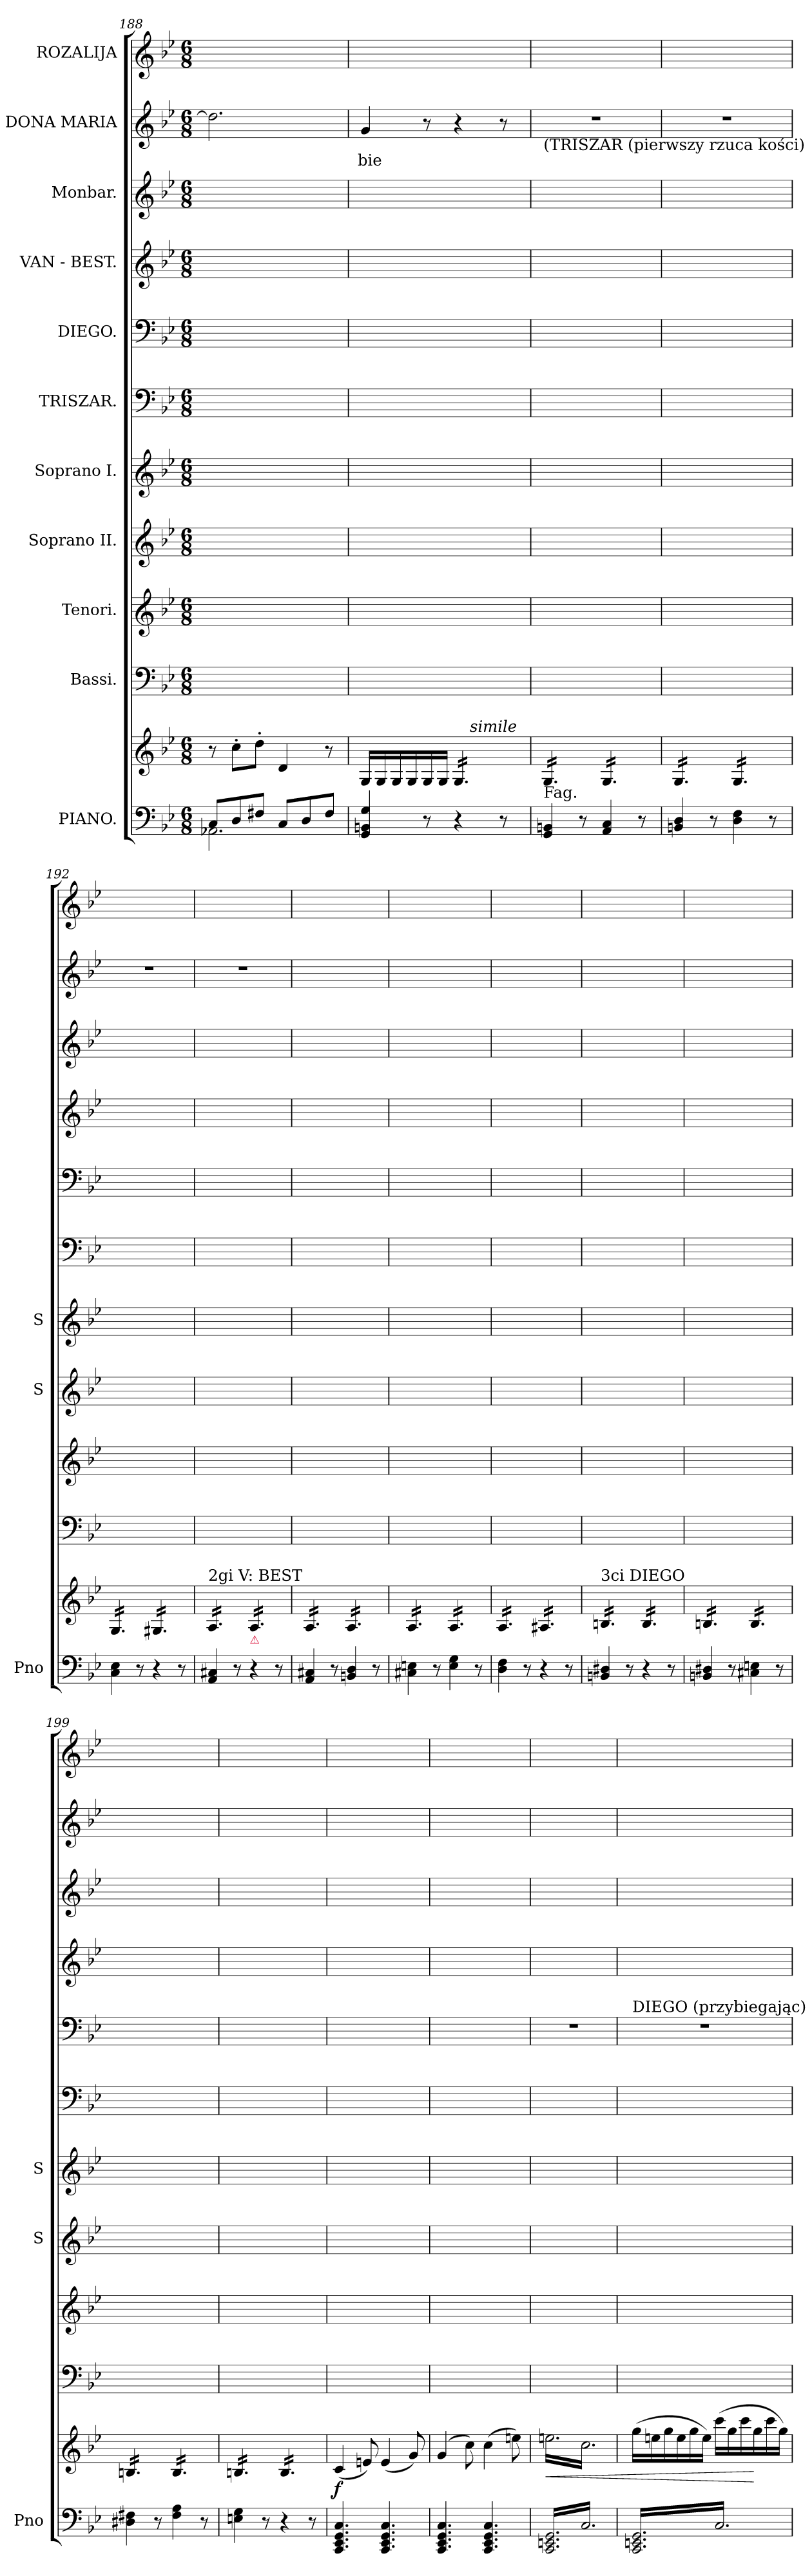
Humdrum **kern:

**kern	**kern	**dynam	**kern	**kern	**kern	**kern	**kern	**kern	**kern	**kern	**kern	**text	**kern
*part11	*part11	*part11	*part10	*part9	*part8	*part7	*part6	*part5	*part4	*part3	*part2	*part2	*part1
*staff12	*staff11	*staff11/12	*staff10	*staff9	*staff8	*staff7	*staff6	*staff5	*staff4	*staff3	*staff2	*staff2	*staff1
*I"PIANO.	*	*	*I"Bassi.	*I"Tenori.	*I"Soprano II.	*I"Soprano I.	*I"TRISZAR.	*I"DIEGO.	*I"VAN - BEST.	*I"Monbar.	*I"DONA MARIA	*	*I"ROZALIJA
*I'Pno	*	*	*	*	*I'S	*I'S	*	*	*	*	*	*	*
*clefF4	*clefG2	*	*clefF4	*clefG2	*clefG2	*clefG2	*clefF4	*clefF4	*clefG2	*clefG2	*clefG2	*	*clefG2
*	*	*	*	*ITrd8c12	*	*	*	*	*ITrd8c12	*ITrd8c12	*	*	*
*k[b-e-]	*k[b-e-]	*	*k[b-e-]	*k[b-e-]	*k[b-e-]	*k[b-e-]	*k[b-e-]	*k[b-e-]	*k[b-e-]	*k[b-e-]	*k[b-e-]	*	*k[b-e-]
*B-:	*B-:	*	*B-:	*B-:	*B-:	*B-:	*B-:	*B-:	*B-:	*B-:	*B-:	*	*B-:
*M6/8	*M6/8	*	*M6/8	*M6/8	*M6/8	*M6/8	*M6/8	*M6/8	*M6/8	*M6/8	*M6/8	*	*M6/8
=188	=188	=188	=188	=188	=188	=188	=188	=188	=188	=188	=188	=188	=188
*^	*	*	*	*	*	*	*	*	*	*	*	*	*
8C/L	2.AA-X\	8r	.	2.ryy	2.ryy	2.ryy	2.ryy	2.ryy	2.ryy	2.ryy	2.ryy	2.dd\]	.	2.ryy
8D/	.	8cc'\L	.	.	.	.	.	.	.	.	.	.	.	.
8F#X/J	.	8dd'\J	.	.	.	.	.	.	.	.	.	.	.	.
8C/L	.	4d/	.	.	.	.	.	.	.	.	.	.	.	.
8D/	.	.	.	.	.	.	.	.	.	.	.	.	.	.
8F#/J	.	8r	.	.	.	.	.	.	.	.	.	.	.	.
*v	*v	*	*	*	*	*	*	*	*	*	*	*	*	*
=189	=189	=189	=189	=189	=189	=189	=189	=189	=189	=189	=189	=189	=189
*	*^	*	*	*	*	*	*	*	*	*	*	*	*
4GG/ 4BBn/ 4G/	16G/LL	4..ryy	.	2.ryy	2.ryy	2.ryy	2.ryy	2.ryy	2.ryy	2.ryy	2.ryy	4g/	-bie	2.ryy
.	16G/	.	.	.	.	.	.	.	.	.	.	.	.	.
.	16G/	.	.	.	.	.	.	.	.	.	.	.	.	.
.	16G/	.	.	.	.	.	.	.	.	.	.	.	.	.
8r	16G/	.	.	.	.	.	.	.	.	.	.	8r	.	.
.	16G/JJ	.	.	.	.	.	.	.	.	.	.	.	.	.
*	*tremolo	*	*	*	*	*	*	*	*	*	*	*	*	*
4r	16G/LL	.	.	.	.	.	.	.	.	.	.	4r	.	.
!	!	!LO:TX:a:i:t=simile	!	!	!	!	!	!	!	!	!	!	!	!
.	16G/	4ryy	.	.	.	.	.	.	.	.	.	.	.	.
.	16G/	.	.	.	.	.	.	.	.	.	.	.	.	.
.	16G/	.	.	.	.	.	.	.	.	.	.	.	.	.
8r	16G/	.	.	.	.	.	.	.	.	.	.	8r	.	.
.	16G/JJ	16ryy	.	.	.	.	.	.	.	.	.	.	.	.
=190	=190	=190	=190	=190	=190	=190	=190	=190	=190	=190	=190	=190	=190	=190
!	!	!	!	!	!	!	!	!	!	!	!	!LO:TX:b:t=(TRISZAR (pierwszy rzuca kości)	!	!
!LO:TX:a:t=Fag.	!	!	!	!	!	!	!	!	!	!	!	!	!	!
*	*v	*v	*	*	*	*	*	*	*	*	*	*	*	*
4GG/ 4BBn/	16G/LL	.	2.ryy	2.ryy	2.ryy	2.ryy	2.ryy	2.ryy	2.ryy	2.ryy	2.r	.	2.ryy
.	16G/	.	.	.	.	.	.	.	.	.	.	.	.
.	16G/	.	.	.	.	.	.	.	.	.	.	.	.
.	16G/	.	.	.	.	.	.	.	.	.	.	.	.
8r	16G/	.	.	.	.	.	.	.	.	.	.	.	.
.	16G/JJ	.	.	.	.	.	.	.	.	.	.	.	.
4AA/ 4C/	16G/LL	.	.	.	.	.	.	.	.	.	.	.	.
.	16G/	.	.	.	.	.	.	.	.	.	.	.	.
.	16G/	.	.	.	.	.	.	.	.	.	.	.	.
.	16G/	.	.	.	.	.	.	.	.	.	.	.	.
8r	16G/	.	.	.	.	.	.	.	.	.	.	.	.
.	16G/JJ	.	.	.	.	.	.	.	.	.	.	.	.
=191	=191	=191	=191	=191	=191	=191	=191	=191	=191	=191	=191	=191	=191
4BBn/ 4D/	16G/LL	.	2.ryy	2.ryy	2.ryy	2.ryy	2.ryy	2.ryy	2.ryy	2.ryy	2.r	.	2.ryy
.	16G/	.	.	.	.	.	.	.	.	.	.	.	.
.	16G/	.	.	.	.	.	.	.	.	.	.	.	.
.	16G/	.	.	.	.	.	.	.	.	.	.	.	.
8r	16G/	.	.	.	.	.	.	.	.	.	.	.	.
.	16G/JJ	.	.	.	.	.	.	.	.	.	.	.	.
4D\ 4F\	16G/LL	.	.	.	.	.	.	.	.	.	.	.	.
.	16G/	.	.	.	.	.	.	.	.	.	.	.	.
.	16G/	.	.	.	.	.	.	.	.	.	.	.	.
.	16G/	.	.	.	.	.	.	.	.	.	.	.	.
8r	16G/	.	.	.	.	.	.	.	.	.	.	.	.
.	16G/JJ	.	.	.	.	.	.	.	.	.	.	.	.
=192	=192	=192	=192	=192	=192	=192	=192	=192	=192	=192	=192	=192	=192
4C\ 4E-\	16G/LL	.	2.ryy	2.ryy	2.ryy	2.ryy	2.ryy	2.ryy	2.ryy	2.ryy	2.r	.	2.ryy
.	16G/	.	.	.	.	.	.	.	.	.	.	.	.
.	16G/	.	.	.	.	.	.	.	.	.	.	.	.
.	16G/	.	.	.	.	.	.	.	.	.	.	.	.
8r	16G/	.	.	.	.	.	.	.	.	.	.	.	.
.	16G/JJ	.	.	.	.	.	.	.	.	.	.	.	.
4r	16G#X/LL	.	.	.	.	.	.	.	.	.	.	.	.
.	16G#X/	.	.	.	.	.	.	.	.	.	.	.	.
.	16G#X/	.	.	.	.	.	.	.	.	.	.	.	.
.	16G#X/	.	.	.	.	.	.	.	.	.	.	.	.
8r	16G#X/	.	.	.	.	.	.	.	.	.	.	.	.
.	16G#X/JJ	.	.	.	.	.	.	.	.	.	.	.	.
=193	=193	=193	=193	=193	=193	=193	=193	=193	=193	=193	=193	=193	=193
!	!LO:TX:a:t=2gi V&colon; BEST	!	!	!	!	!	!	!	!	!	!	!	!
4AA/ 4C#X/	16A/LL	.	2.ryy	2.ryy	2.ryy	2.ryy	2.ryy	2.ryy	2.ryy	2.ryy	2.r	.	2.ryy
.	16A/	.	.	.	.	.	.	.	.	.	.	.	.
.	16A/	.	.	.	.	.	.	.	.	.	.	.	.
.	16A/	.	.	.	.	.	.	.	.	.	.	.	.
8r	16A/	.	.	.	.	.	.	.	.	.	.	.	.
.	16A/JJ	.	.	.	.	.	.	.	.	.	.	.	.
!	!LO:TX:b:Bi:color=crimson:t=⚠	!	!	!	!	!	!	!	!	!	!	!	!
4r	16A/LL	.	.	.	.	.	.	.	.	.	.	.	.
.	16A/	.	.	.	.	.	.	.	.	.	.	.	.
.	16A/	.	.	.	.	.	.	.	.	.	.	.	.
.	16A/	.	.	.	.	.	.	.	.	.	.	.	.
8r	16A/	.	.	.	.	.	.	.	.	.	.	.	.
.	16A/JJ	.	.	.	.	.	.	.	.	.	.	.	.
=194	=194	=194	=194	=194	=194	=194	=194	=194	=194	=194	=194	=194	=194
4AA/ 4C#X/	16A/LL	.	2.ryy	2.ryy	2.ryy	2.ryy	2.ryy	2.ryy	2.ryy	2.ryy	2.ryy	.	2.ryy
.	16A/	.	.	.	.	.	.	.	.	.	.	.	.
.	16A/	.	.	.	.	.	.	.	.	.	.	.	.
.	16A/	.	.	.	.	.	.	.	.	.	.	.	.
8r	16A/	.	.	.	.	.	.	.	.	.	.	.	.
.	16A/JJ	.	.	.	.	.	.	.	.	.	.	.	.
4BBn/ 4D/	16A/LL	.	.	.	.	.	.	.	.	.	.	.	.
.	16A/	.	.	.	.	.	.	.	.	.	.	.	.
.	16A/	.	.	.	.	.	.	.	.	.	.	.	.
.	16A/	.	.	.	.	.	.	.	.	.	.	.	.
8r	16A/	.	.	.	.	.	.	.	.	.	.	.	.
.	16A/JJ	.	.	.	.	.	.	.	.	.	.	.	.
=195	=195	=195	=195	=195	=195	=195	=195	=195	=195	=195	=195	=195	=195
4C#X\ 4En\	16A/LL	.	2.ryy	2.ryy	2.ryy	2.ryy	2.ryy	2.ryy	2.ryy	2.ryy	2.ryy	.	2.ryy
.	16A/	.	.	.	.	.	.	.	.	.	.	.	.
.	16A/	.	.	.	.	.	.	.	.	.	.	.	.
.	16A/	.	.	.	.	.	.	.	.	.	.	.	.
8r	16A/	.	.	.	.	.	.	.	.	.	.	.	.
.	16A/JJ	.	.	.	.	.	.	.	.	.	.	.	.
4E\ 4G\	16A/LL	.	.	.	.	.	.	.	.	.	.	.	.
.	16A/	.	.	.	.	.	.	.	.	.	.	.	.
.	16A/	.	.	.	.	.	.	.	.	.	.	.	.
.	16A/	.	.	.	.	.	.	.	.	.	.	.	.
8r	16A/	.	.	.	.	.	.	.	.	.	.	.	.
.	16A/JJ	.	.	.	.	.	.	.	.	.	.	.	.
=196	=196	=196	=196	=196	=196	=196	=196	=196	=196	=196	=196	=196	=196
4D\ 4F\	16A/LL	.	2.ryy	2.ryy	2.ryy	2.ryy	2.ryy	2.ryy	2.ryy	2.ryy	2.ryy	.	2.ryy
.	16A/	.	.	.	.	.	.	.	.	.	.	.	.
.	16A/	.	.	.	.	.	.	.	.	.	.	.	.
.	16A/	.	.	.	.	.	.	.	.	.	.	.	.
8r	16A/	.	.	.	.	.	.	.	.	.	.	.	.
.	16A/JJ	.	.	.	.	.	.	.	.	.	.	.	.
4r	16A#X/LL	.	.	.	.	.	.	.	.	.	.	.	.
.	16A#X/	.	.	.	.	.	.	.	.	.	.	.	.
.	16A#X/	.	.	.	.	.	.	.	.	.	.	.	.
.	16A#X/	.	.	.	.	.	.	.	.	.	.	.	.
8r	16A#X/	.	.	.	.	.	.	.	.	.	.	.	.
.	16A#X/JJ	.	.	.	.	.	.	.	.	.	.	.	.
=197	=197	=197	=197	=197	=197	=197	=197	=197	=197	=197	=197	=197	=197
!	!LO:TX:a:t=3ci  DIEGO	!	!	!	!	!	!	!	!	!	!	!	!
4BBn/ 4D#X/	16Bn/LL	.	2.ryy	2.ryy	2.ryy	2.ryy	2.ryy	2.ryy	2.ryy	2.ryy	2.ryy	.	2.ryy
.	16Bn/	.	.	.	.	.	.	.	.	.	.	.	.
.	16Bn/	.	.	.	.	.	.	.	.	.	.	.	.
.	16Bn/	.	.	.	.	.	.	.	.	.	.	.	.
8r	16Bn/	.	.	.	.	.	.	.	.	.	.	.	.
.	16Bn/JJ	.	.	.	.	.	.	.	.	.	.	.	.
4r	16B/LL	.	.	.	.	.	.	.	.	.	.	.	.
.	16B/	.	.	.	.	.	.	.	.	.	.	.	.
.	16B/	.	.	.	.	.	.	.	.	.	.	.	.
.	16B/	.	.	.	.	.	.	.	.	.	.	.	.
8r	16B/	.	.	.	.	.	.	.	.	.	.	.	.
.	16B/JJ	.	.	.	.	.	.	.	.	.	.	.	.
=198	=198	=198	=198	=198	=198	=198	=198	=198	=198	=198	=198	=198	=198
4BBn/ 4D#X/	16Bn/LL	.	2.ryy	2.ryy	2.ryy	2.ryy	2.ryy	2.ryy	2.ryy	2.ryy	2.ryy	.	2.ryy
.	16Bn/	.	.	.	.	.	.	.	.	.	.	.	.
.	16Bn/	.	.	.	.	.	.	.	.	.	.	.	.
.	16Bn/	.	.	.	.	.	.	.	.	.	.	.	.
8r	16Bn/	.	.	.	.	.	.	.	.	.	.	.	.
.	16Bn/JJ	.	.	.	.	.	.	.	.	.	.	.	.
4C#X\ 4En\	16B/LL	.	.	.	.	.	.	.	.	.	.	.	.
.	16B/	.	.	.	.	.	.	.	.	.	.	.	.
.	16B/	.	.	.	.	.	.	.	.	.	.	.	.
.	16B/	.	.	.	.	.	.	.	.	.	.	.	.
8r	16B/	.	.	.	.	.	.	.	.	.	.	.	.
.	16B/JJ	.	.	.	.	.	.	.	.	.	.	.	.
=199	=199	=199	=199	=199	=199	=199	=199	=199	=199	=199	=199	=199	=199
4D#X\ 4F#X\	16Bn/LL	.	2.ryy	2.ryy	2.ryy	2.ryy	2.ryy	2.ryy	2.ryy	2.ryy	2.ryy	.	2.ryy
.	16Bn/	.	.	.	.	.	.	.	.	.	.	.	.
.	16Bn/	.	.	.	.	.	.	.	.	.	.	.	.
.	16Bn/	.	.	.	.	.	.	.	.	.	.	.	.
8r	16Bn/	.	.	.	.	.	.	.	.	.	.	.	.
.	16Bn/JJ	.	.	.	.	.	.	.	.	.	.	.	.
4F#\ 4A\	16B/LL	.	.	.	.	.	.	.	.	.	.	.	.
.	16B/	.	.	.	.	.	.	.	.	.	.	.	.
.	16B/	.	.	.	.	.	.	.	.	.	.	.	.
.	16B/	.	.	.	.	.	.	.	.	.	.	.	.
8r	16B/	.	.	.	.	.	.	.	.	.	.	.	.
.	16B/JJ	.	.	.	.	.	.	.	.	.	.	.	.
=200	=200	=200	=200	=200	=200	=200	=200	=200	=200	=200	=200	=200	=200
4En\ 4G\	16Bn/LL	.	2.ryy	2.ryy	2.ryy	2.ryy	2.ryy	2.ryy	2.ryy	2.ryy	2.ryy	.	2.ryy
.	16Bn/	.	.	.	.	.	.	.	.	.	.	.	.
.	16Bn/	.	.	.	.	.	.	.	.	.	.	.	.
.	16Bn/	.	.	.	.	.	.	.	.	.	.	.	.
8r	16Bn/	.	.	.	.	.	.	.	.	.	.	.	.
.	16Bn/JJ	.	.	.	.	.	.	.	.	.	.	.	.
4r	16B/LL	.	.	.	.	.	.	.	.	.	.	.	.
.	16B/	.	.	.	.	.	.	.	.	.	.	.	.
.	16B/	.	.	.	.	.	.	.	.	.	.	.	.
.	16B/	.	.	.	.	.	.	.	.	.	.	.	.
8r	16B/	.	.	.	.	.	.	.	.	.	.	.	.
.	16B/JJ	.	.	.	.	.	.	.	.	.	.	.	.
*	*Xtremolo	*	*	*	*	*	*	*	*	*	*	*	*
=201	=201	=201	=201	=201	=201	=201	=201	=201	=201	=201	=201	=201	=201
4.CC/ 4.EE-/ 4.GG/ 4.C/	(4c/	f	2.ryy	2.ryy	2.ryy	2.ryy	2.ryy	2.ryy	2.ryy	2.ryy	2.ryy	.	2.ryy
.	8en/)	.	.	.	.	.	.	.	.	.	.	.	.
4.CC/ 4.EE-/ 4.GG/ 4.C/	(4e/	.	.	.	.	.	.	.	.	.	.	.	.
.	8g/)	.	.	.	.	.	.	.	.	.	.	.	.
=202	=202	=202	=202	=202	=202	=202	=202	=202	=202	=202	=202	=202	=202
4.CC/ 4.EE-/ 4.GG/ 4.C/	(4g/	.	2.ryy	2.ryy	2.ryy	2.ryy	2.ryy	2.ryy	2.ryy	2.ryy	2.ryy	.	2.ryy
.	8cc\)	.	.	.	.	.	.	.	.	.	.	.	.
4.CC/ 4.EE-/ 4.GG/ 4.C/	(4cc\	.	.	.	.	.	.	.	.	.	.	.	.
.	8een\)	.	.	.	.	.	.	.	.	.	.	.	.
=203	=203	=203	=203	=203	=203	=203	=203	=203	=203	=203	=203	=203	=203
!	!	!LO:HP:b	!	!	!	!	!	!	!	!	!	!	!
*tremolo	*	*	*	*	*	*	*	*	*	*	*	*	*
*	*tremolo	*	*	*	*	*	*	*	*	*	*	*	*
16CC/ 16EEn/ 16GG/LL	16een\LL	<	2.ryy	2.ryy	2.ryy	2.ryy	2.ryy	2.r	2.ryy	2.ryy	2.ryy	.	2.ryy
16C/	16cc\	.	.	.	.	.	.	.	.	.	.	.	.
16CC/ 16EEn/ 16GG/	16een\	.	.	.	.	.	.	.	.	.	.	.	.
16C/	16cc\	.	.	.	.	.	.	.	.	.	.	.	.
16CC/ 16EEn/ 16GG/	16een\	.	.	.	.	.	.	.	.	.	.	.	.
16C/	16cc\	.	.	.	.	.	.	.	.	.	.	.	.
16CC/ 16EEn/ 16GG/	16een\	.	.	.	.	.	.	.	.	.	.	.	.
16C/	16cc\	.	.	.	.	.	.	.	.	.	.	.	.
16CC/ 16EEn/ 16GG/	16een\	.	.	.	.	.	.	.	.	.	.	.	.
16C/	16cc\	.	.	.	.	.	.	.	.	.	.	.	.
16CC/ 16EEn/ 16GG/	16een\	.	.	.	.	.	.	.	.	.	.	.	.
16C/JJ	16cc\JJ	.	.	.	.	.	.	.	.	.	.	.	.
*	*Xtremolo	*	*	*	*	*	*	*	*	*	*	*	*
=204	=204	=204	=204	=204	=204	=204	=204	=204	=204	=204	=204	=204	=204
!	!	!	!	!	!	!	!	!LO:TX:a:t=DIEGO (przybiegając)	!	!	!	!	!
16CC/ 16EEn/ 16GG/LL	(16gg\LL	.	2.ryy	2.ryy	2.ryy	2.ryy	2.ryy	2.r	2.ryy	2.ryy	2.ryy	.	2.ryy
16C/	16een\	.	.	.	.	.	.	.	.	.	.	.	.
16CC/ 16EEn/ 16GG/	16gg\	.	.	.	.	.	.	.	.	.	.	.	.
16C/	16ee\	.	.	.	.	.	.	.	.	.	.	.	.
16CC/ 16EEn/ 16GG/	16gg\	.	.	.	.	.	.	.	.	.	.	.	.
16C/	16ee\JJ)	.	.	.	.	.	.	.	.	.	.	.	.
16CC/ 16EEn/ 16GG/	(16ccc\LL	.	.	.	.	.	.	.	.	.	.	.	.
16C/	16gg\	.	.	.	.	.	.	.	.	.	.	.	.
16CC/ 16EEn/ 16GG/	16ccc\	.	.	.	.	.	.	.	.	.	.	.	.
16C/	16gg\	[	.	.	.	.	.	.	.	.	.	.	.
16CC/ 16EEn/ 16GG/	16ccc\	.	.	.	.	.	.	.	.	.	.	.	.
16C/JJ	16gg\JJ)	.	.	.	.	.	.	.	.	.	.	.	.
*Xtremolo	*	*	*	*	*	*	*	*	*	*	*	*	*
.	.	.	.	.	.	.	.	.	.	.	.	.	.
.	.	.	.	.	.	.	.	.	.	.	.	.	.
.	.	.	.	.	.	.	.	.	.	.	.	.	.
.	.	.	.	.	.	.	.	.	.	.	.	.	.
.	.	.	.	.	.	.	.	.	.	.	.	.	.
.	.	.	.	.	.	.	.	.	.	.	.	.	.
=	=	=	=	=	=	=	=	=	=	=	=	=	=
*-	*-	*-	*-	*-	*-	*-	*-	*-	*-	*-	*-	*-	*-
